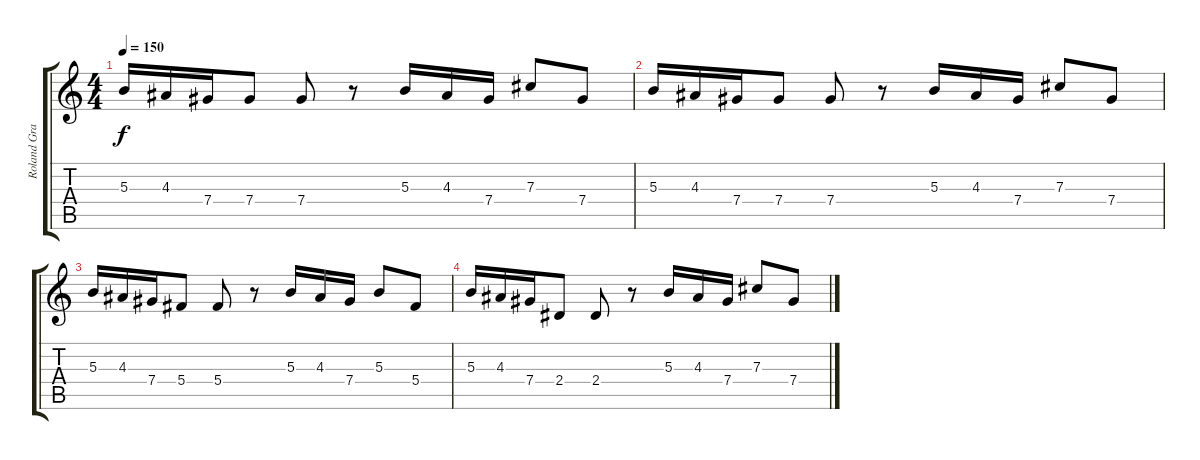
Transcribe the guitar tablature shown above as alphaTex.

\track ("Roland Grapow solo" "Roland Gra") {instrument distortionguitar}
\staff {score tabs}
\tuning (Eb4 Bb3 Gb3 Db3 Ab2 Eb2) {hide}
\ts (4 4)
\tempo 150
\clef g2
\ks c
5.3.16{dy f balance 0} 4.3.16 7.4.16 7.4.8 7.4.8 r.8 5.3.16 4.3.16 7.4.16 7.3.8 7.4.8 |
5.3.16 4.3.16 7.4.16 7.4.8 7.4.8 r.8 5.3.16 4.3.16 7.4.16 7.3.8 7.4.8 |
5.3.16 4.3.16 7.4.16 5.4.8 5.4.8 r.8 5.3.16 4.3.16 7.4.16 5.3.8 5.4.8 |
5.3.16 4.3.16 7.4.16 2.4.8 2.4.8 r.8 5.3.16 4.3.16 7.4.16 7.3.8 7.4.8
